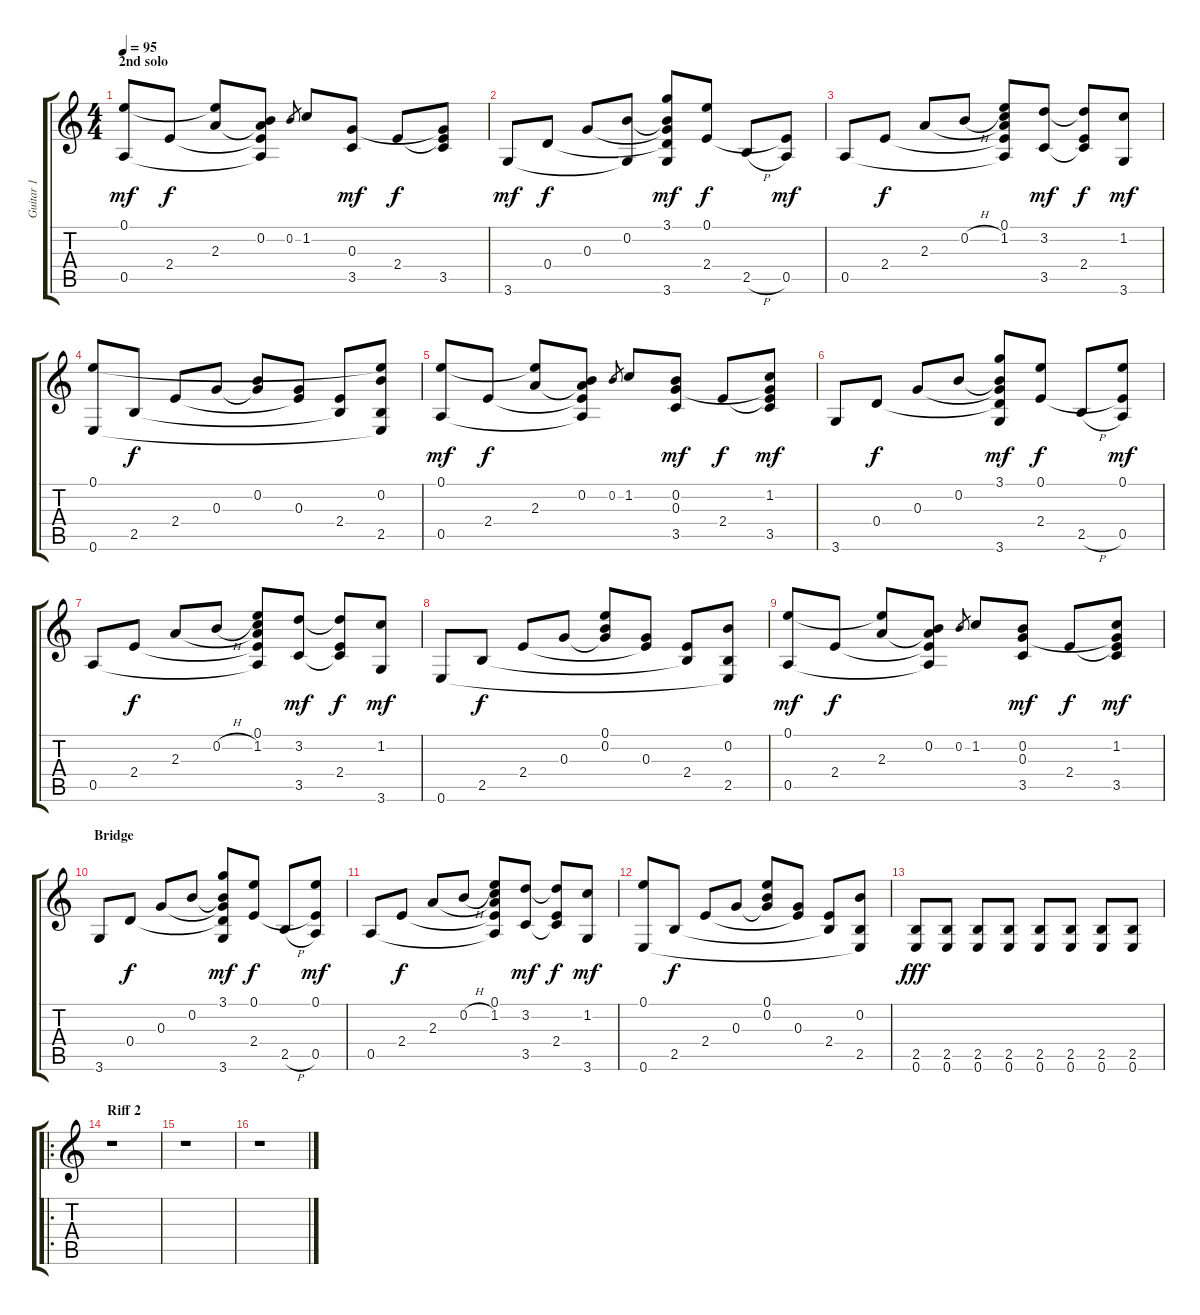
\track ("Guitar 1" "Guitar 1") {instrument electricguitarclean}
\staff {score tabs}
\tuning (E4 B3 G3 D3 A2 E2) {hide}
\ts (4 4)
\section ("" "2nd solo")
\tempo 95
\clef g2
\ks c
(0.1 0.5).8{dy mf instrument electricguitarclean} 2.4.8{dy f} (0.1{t} 2.3).8 (0.2 2.3{t} 2.4{t} 0.5{t}).8 0.2.8{gr} 1.2.8 (0.3 3.5).8{dy mf} 2.4.8{dy f} (0.3{t} 2.4{t} 3.5).8 |
3.6.8{dy mf} 0.4.8{dy f} 0.3.8 (0.2 3.6{t}).8 (3.1 0.2{t} 0.3{t} 0.4{t} 3.6).8{dy mf} (0.1 2.4).8{dy f} 2.5{h}.8 (2.4{t} 0.5).8{dy mf} |
0.5.8 2.4.8{dy f} 2.3.8 0.2{h}.8 (0.1 1.2 2.3{t} 2.4{t} 0.5{t}).8 (3.2 3.5).8{dy mf} (3.2{t} 2.4 3.5{t}).8{dy f} (1.2 3.6).8{dy mf} |
(0.1 0.6).8 2.5.8{dy f} 2.4.8 0.3.8 (0.2 0.3{t}).8 (0.3 2.4{t}).8 (2.4 2.5{t}).8 (0.1{t} 0.2 2.5 0.6{t}).8 |
(0.1 0.5).8{dy mf} 2.4.8{dy f} (0.1{t} 2.3).8 (0.2 2.3{t} 2.4{t} 0.5{t}).8 0.2.8{gr} 1.2.8 (0.2 0.3 3.5).8{dy mf} 2.4.8{dy f} (1.2 0.3{t} 2.4{t} 3.5).8{dy mf} |
3.6.8 0.4.8{dy f} 0.3.8 0.2.8 (3.1 0.2{t} 0.3{t} 0.4{t} 3.6).8{dy mf} (0.1 2.4).8{dy f} 2.5{h}.8 (0.1 2.4{t} 0.5).8{dy mf} |
0.5.8 2.4.8{dy f} 2.3.8 0.2{h}.8 (0.1 1.2 2.3{t} 2.4{t} 0.5{t}).8 (3.2 3.5).8{dy mf} (3.2{t} 2.4 3.5{t}).8{dy f} (1.2 3.6).8{dy mf} |
0.6.8 2.5.8{dy f} 2.4.8 0.3.8 (0.1 0.2 0.3{t}).8 (0.3 2.4{t}).8 (2.4 2.5{t}).8 (0.2 2.5 0.6{t}).8 |
(0.1 0.5).8{dy mf instrument distortionguitar} 2.4.8{dy f} (0.1{t} 2.3).8 (0.2 2.3{t} 2.4{t} 0.5{t}).8 0.2.8{gr} 1.2.8 (0.2 0.3 3.5).8{dy mf} 2.4.8{dy f} (1.2 0.3{t} 2.4{t} 3.5).8{dy mf} |
\section ("" "Bridge")
3.6.8 0.4.8{dy f} 0.3.8 0.2.8 (3.1 0.2{t} 0.3{t} 0.4{t} 3.6).8{dy mf} (0.1 2.4).8{dy f} 2.5{h}.8 (0.1 2.4{t} 0.5).8{dy mf} |
0.5.8 2.4.8{dy f} 2.3.8 0.2{h}.8 (0.1 1.2 2.3{t} 2.4{t} 0.5{t}).8 (3.2 3.5).8{dy mf} (3.2{t} 2.4 3.5{t}).8{dy f} (1.2 3.6).8{dy mf} |
(0.1 0.6).8 2.5.8{dy f} 2.4.8 0.3.8 (0.1 0.2 0.3{t}).8 (0.3 2.4{t}).8 (2.4 2.5{t}).8 (0.2 2.5 0.6{t}).8 |
(2.5 0.6).8{dy fff} (2.5 0.6).8 (2.5 0.6).8 (2.5 0.6).8 (2.5 0.6).8 (2.5 0.6).8 (2.5 0.6).8 (2.5 0.6).8 |
\ro
\section ("" "Riff 2")
r.1 |
r.1 |
r.1
